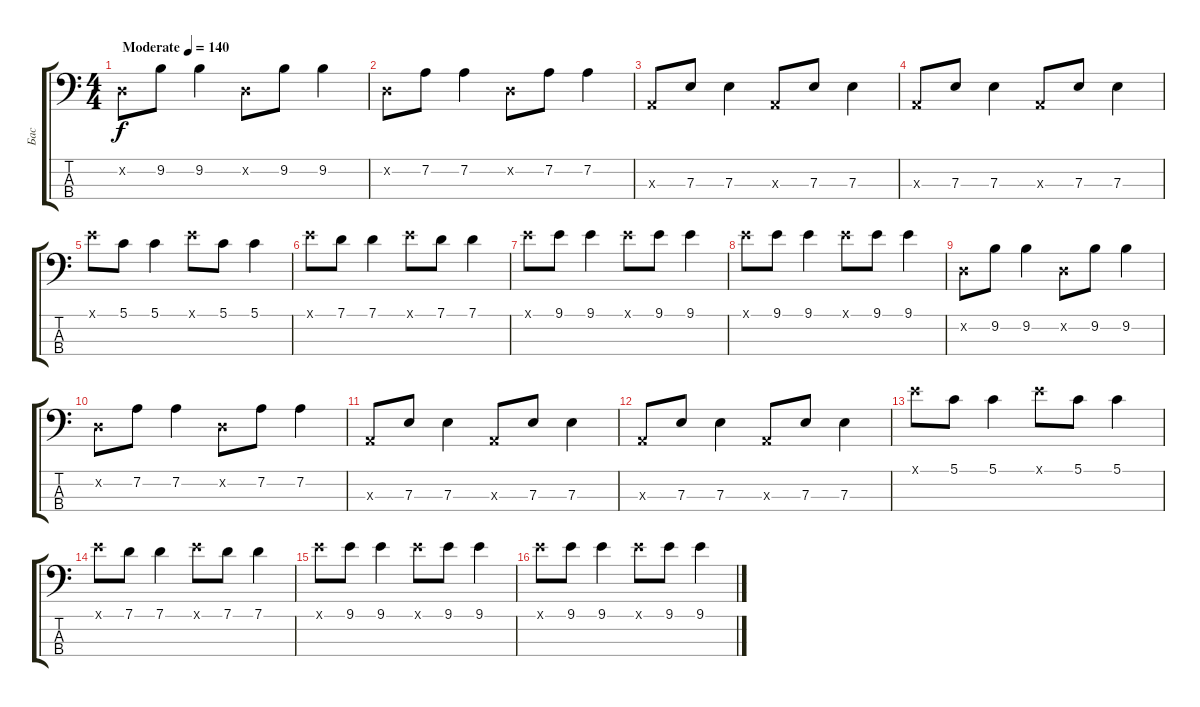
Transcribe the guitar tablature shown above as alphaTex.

\track ("Бас" "Бас") {instrument electricbassfinger}
\staff {score tabs}
\tuning (G2 D2 A1 E1) {hide}
\ts (4 4)
\tempo (140 "Moderate")
\clef f4
\ks c
0.2{x}.8{dy f instrument electricbassfinger} 9.2.8 9.2.4 0.2{x}.8 9.2.8 9.2.4 |
0.2{x}.8 7.2.8 7.2.4 0.2{x}.8 7.2.8 7.2.4 |
0.3{x}.8 7.3.8 7.3.4 0.3{x}.8 7.3.8 7.3.4 |
0.3{x}.8 7.3.8 7.3.4 0.3{x}.8 7.3.8 7.3.4 |
9.1{x}.8 5.1.8 5.1.4 9.1{x}.8 5.1.8 5.1.4 |
9.1{x}.8 7.1.8 7.1.4 9.1{x}.8 7.1.8 7.1.4 |
9.1{x}.8 9.1.8 9.1.4 9.1{x}.8 9.1.8 9.1.4 |
9.1{x}.8 9.1.8 9.1.4 9.1{x}.8 9.1.8 9.1.4 |
0.2{x}.8 9.2.8 9.2.4 0.2{x}.8 9.2.8 9.2.4 |
0.2{x}.8 7.2.8 7.2.4 0.2{x}.8 7.2.8 7.2.4 |
0.3{x}.8 7.3.8 7.3.4 0.3{x}.8 7.3.8 7.3.4 |
0.3{x}.8 7.3.8 7.3.4 0.3{x}.8 7.3.8 7.3.4 |
9.1{x}.8 5.1.8 5.1.4 9.1{x}.8 5.1.8 5.1.4 |
9.1{x}.8 7.1.8 7.1.4 9.1{x}.8 7.1.8 7.1.4 |
9.1{x}.8 9.1.8 9.1.4 9.1{x}.8 9.1.8 9.1.4 |
9.1{x}.8 9.1.8 9.1.4 9.1{x}.8 9.1.8 9.1.4
